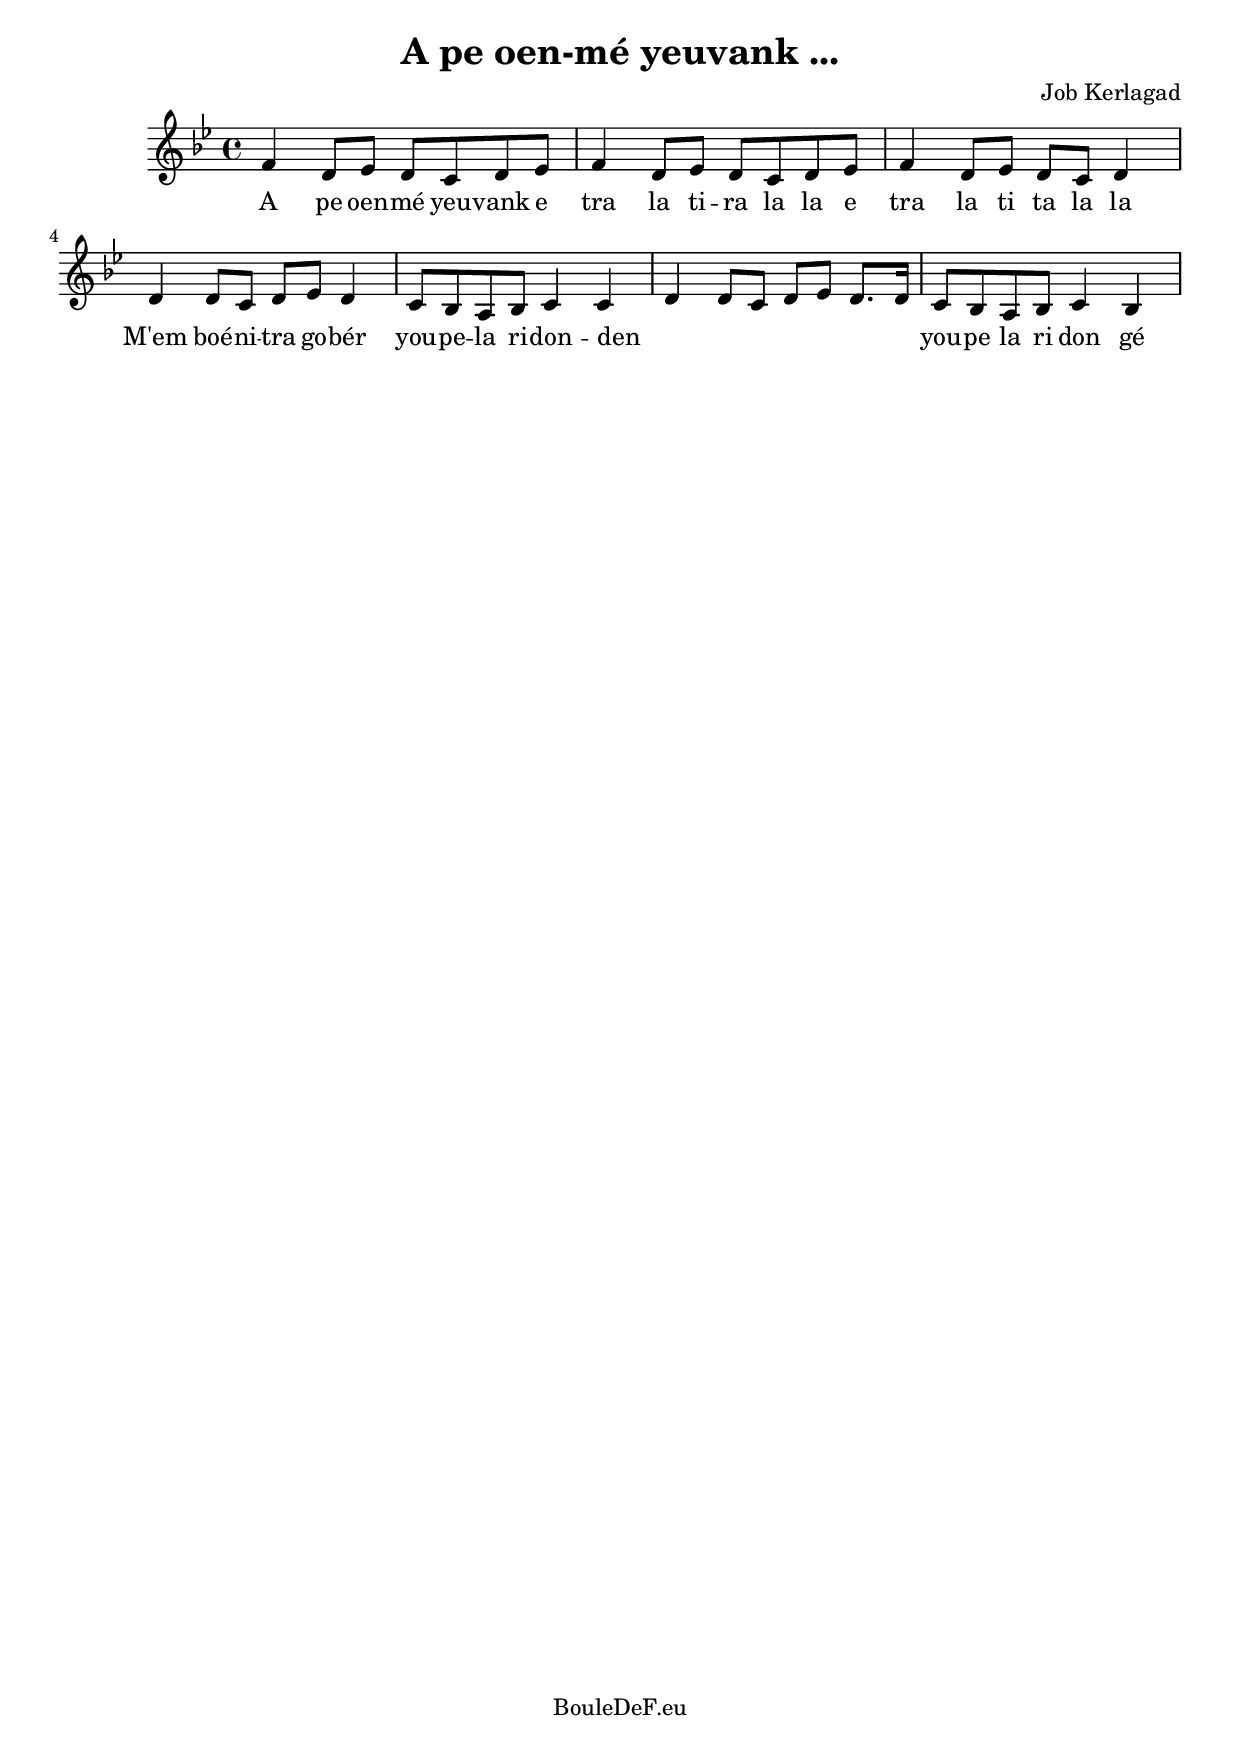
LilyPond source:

\version "2.16.0"
\include "italiano.ly"

\header {
	title = "A pe oen-mé yeuvank ..."
	composer = "Job Kerlagad"
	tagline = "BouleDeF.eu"
}

\score {
	\new Staff \relative sib {
		\clef "treble"
		\key sib \major
		\time 4/4

		| fa'4 re8 mib re do re mib
		| fa4 re8 mib re do re mib
		| fa4 re8 mib re do re4
		| re4 re8 do re mib re4
		| do8 sib la sib do4 do
		| re re8 do re mib re8. re16
		| do8 sib la sib do4 sib
	}
	\addlyrics {
		| A pe oen -- mé yeu -- vank e
		| tra la ti -- ra la la e
		| tra la ti ta la la
		| M'em boé -- ni -- tra go -- bér
		| you -- pe -- la ri -- don -- den
		| _ _ _ _ _ _ _
		| you -- pe la ri don gé
	}
	\layout {}
}
